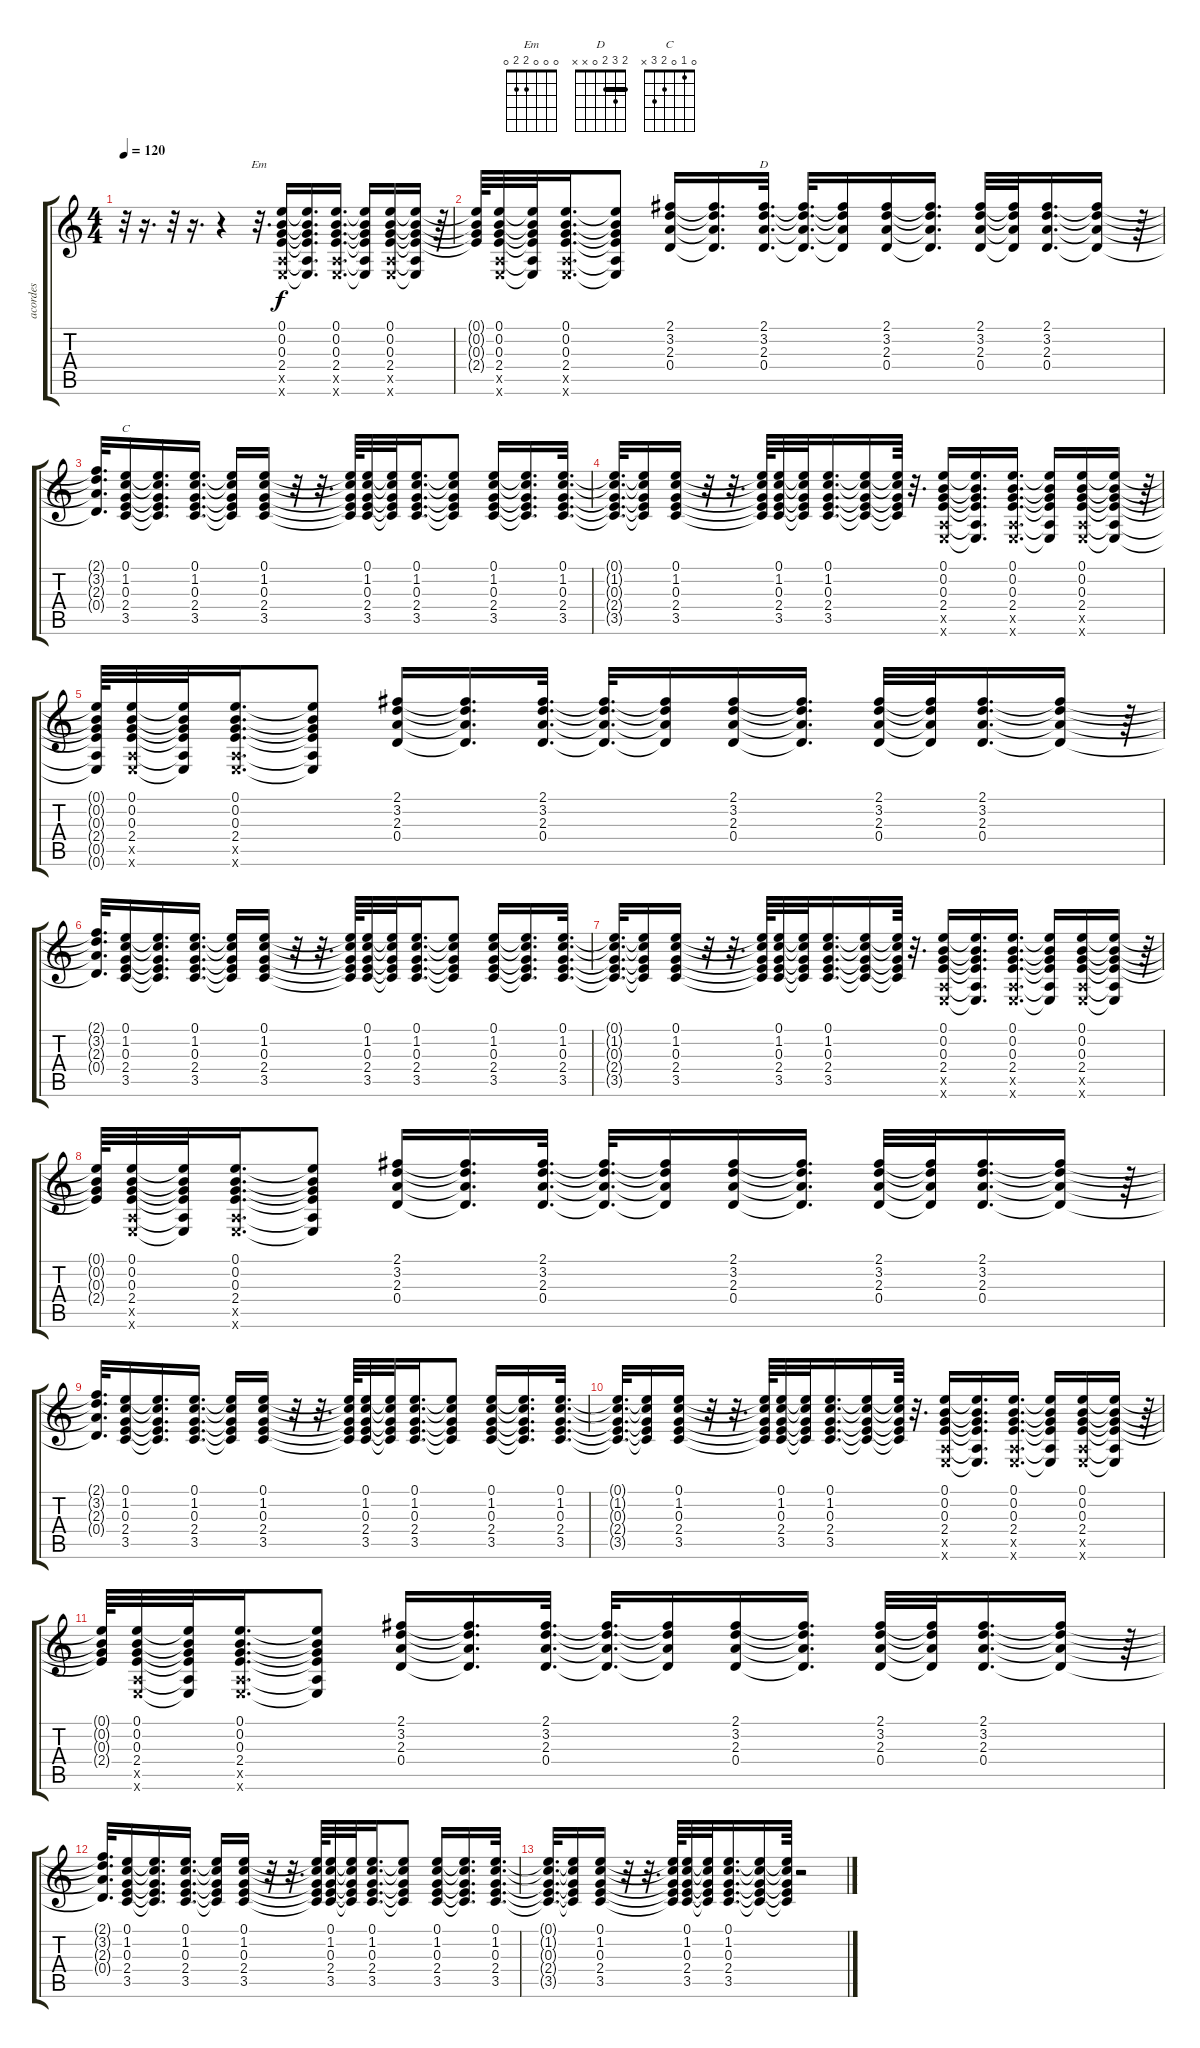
\track ("acordes" "acordes") {instrument distortionguitar}
\staff {score tabs}
\tuning (E4 B3 G3 D3 A2 E2) {hide}
\chord ("Em" 0 0 0 2 2 0)
\chord ("D" 2 3 2 0 x x) {barre 2}
\chord ("C" 0 1 0 2 3 x)
\ts (4 4)
\tempo 120
\clef g2
\ks c
r.32{dy f} r.16{d} r.32 r.16{d} r.4 r.32{d ch "Em"} (0.1 0.2 0.3 2.4 0.5{x} 0.6{x}).16 (0.1{t} 0.2{t} 0.3{t} 2.4{t} 0.5{t} 0.6{t}).16{d} (0.1 0.2 0.3 2.4 0.5{x} 0.6{x}).16{d} (0.1{t} 0.2{t} 0.3{t} 2.4{t} 0.5{t} 0.6{t}).16 (0.1 0.2 0.3 2.4 0.5{x} 0.6{x}).16 (0.1{t} 0.2{t} 0.3{t} 2.4{t} 0.5{t} 0.6{t}).16 r.64 |
(0.1{t} 0.2{t} 0.3{t} 2.4{t}).64 (0.1 0.2 0.3 2.4 0.5{x} 0.6{x}).32 (0.1{t} 0.2{t} 0.3{t} 2.4{t} 0.5{t} 0.6{t}).32 (0.1 0.2 0.3 2.4 0.5{x} 0.6{x}).16{d} (0.1{t} 0.2{t} 0.3{t} 2.4{t} 0.5{t} 0.6{t}).8 (2.1 3.2 2.3 0.4).16 (2.1{t} 3.2{t} 2.3{t} 0.4{t}).16{d} (2.1 3.2 2.3 0.4).32{d ch "D"} (2.1{t} 3.2{t} 2.3{t} 0.4{t}).32{d} (2.1{t} 3.2{t} 2.3{t} 0.4{t}).16 (2.1 3.2 2.3 0.4).16 (2.1{t} 3.2{t} 2.3{t} 0.4{t}).16{d} (2.1 3.2 2.3 0.4).32 (2.1{t} 3.2{t} 2.3{t} 0.4{t}).32 (2.1 3.2 2.3 0.4).16{d} (2.1{t} 3.2{t} 2.3{t} 0.4{t}).16 r.64 |
(2.1{t} 3.2{t} 2.3{t} 0.4{t}).32{d} (0.1 1.2 0.3 2.4 3.5).16{ch "C"} (0.1{t} 1.2{t} 0.3{t} 2.4{t} 3.5{t}).16{d} (0.1 1.2 0.3 2.4 3.5).16{d} (0.1{t} 1.2{t} 0.3{t} 2.4{t} 3.5{t}).16 (0.1 1.2 0.3 2.4 3.5).16 r.32 r.32{d} (0.1{t} 1.2{t} 0.3{t} 2.4{t} 3.5{t}).64 (0.1 1.2 0.3 2.4 3.5).32 (0.1{t} 1.2{t} 0.3{t} 2.4{t} 3.5{t}).32 (0.1 1.2 0.3 2.4 3.5).16{d} (0.1{t} 1.2{t} 0.3{t} 2.4{t} 3.5{t}).8 (0.1 1.2 0.3 2.4 3.5).16 (0.1{t} 1.2{t} 0.3{t} 2.4{t} 3.5{t}).16{d} (0.1 1.2 0.3 2.4 3.5).32{d} |
(0.1{t} 1.2{t} 0.3{t} 2.4{t} 3.5{t}).32{d} (0.1{t} 1.2{t} 0.3{t} 2.4{t} 3.5{t}).16 (0.1 1.2 0.3 2.4 3.5).16 r.32 r.32{d} (0.1{t} 1.2{t} 0.3{t} 2.4{t} 3.5{t}).64 (0.1 1.2 0.3 2.4 3.5).32 (0.1{t} 1.2{t} 0.3{t} 2.4{t} 3.5{t}).32 (0.1 1.2 0.3 2.4 3.5).16{d} (0.1{t} 1.2{t} 0.3{t} 2.4{t} 3.5{t}).16 (0.1{t} 1.2{t} 0.3{t} 2.4{t} 3.5{t}).64 r.32{d} (0.1 0.2 0.3 2.4 0.5{x} 0.6{x}).16 (0.1{t} 0.2{t} 0.3{t} 2.4{t} 0.5{t} 0.6{t}).16{d} (0.1 0.2 0.3 2.4 0.5{x} 0.6{x}).16{d} (0.1{t} 0.2{t} 0.3{t} 2.4{t} 0.5{t} 0.6{t}).16 (0.1 0.2 0.3 2.4 0.5{x} 0.6{x}).16 (0.1{t} 0.2{t} 0.3{t} 2.4{t} 0.5{t} 0.6{t}).16 r.64 |
(0.1{t} 0.2{t} 0.3{t} 2.4{t} 0.5{t} 0.6{t}).64 (0.1 0.2 0.3 2.4 0.5{x} 0.6{x}).32 (0.1{t} 0.2{t} 0.3{t} 2.4{t} 0.5{t} 0.6{t}).32 (0.1 0.2 0.3 2.4 0.5{x} 0.6{x}).16{d} (0.1{t} 0.2{t} 0.3{t} 2.4{t} 0.5{t} 0.6{t}).8 (2.1 3.2 2.3 0.4).16 (2.1{t} 3.2{t} 2.3{t} 0.4{t}).16{d} (2.1 3.2 2.3 0.4).32{d} (2.1{t} 3.2{t} 2.3{t} 0.4{t}).32{d} (2.1{t} 3.2{t} 2.3{t} 0.4{t}).16 (2.1 3.2 2.3 0.4).16 (2.1{t} 3.2{t} 2.3{t} 0.4{t}).16{d} (2.1 3.2 2.3 0.4).32 (2.1{t} 3.2{t} 2.3{t} 0.4{t}).32 (2.1 3.2 2.3 0.4).16{d} (2.1{t} 3.2{t} 2.3{t} 0.4{t}).16 r.64 |
(2.1{t} 3.2{t} 2.3{t} 0.4{t}).32{d} (0.1 1.2 0.3 2.4 3.5).16 (0.1{t} 1.2{t} 0.3{t} 2.4{t} 3.5{t}).16{d} (0.1 1.2 0.3 2.4 3.5).16{d} (0.1{t} 1.2{t} 0.3{t} 2.4{t} 3.5{t}).16 (0.1 1.2 0.3 2.4 3.5).16 r.32 r.32{d} (0.1{t} 1.2{t} 0.3{t} 2.4{t} 3.5{t}).64 (0.1 1.2 0.3 2.4 3.5).32 (0.1{t} 1.2{t} 0.3{t} 2.4{t} 3.5{t}).32 (0.1 1.2 0.3 2.4 3.5).16{d} (0.1{t} 1.2{t} 0.3{t} 2.4{t} 3.5{t}).8 (0.1 1.2 0.3 2.4 3.5).16 (0.1{t} 1.2{t} 0.3{t} 2.4{t} 3.5{t}).16{d} (0.1 1.2 0.3 2.4 3.5).32{d} |
(0.1{t} 1.2{t} 0.3{t} 2.4{t} 3.5{t}).32{d} (0.1{t} 1.2{t} 0.3{t} 2.4{t} 3.5{t}).16 (0.1 1.2 0.3 2.4 3.5).16 r.32 r.32{d} (0.1{t} 1.2{t} 0.3{t} 2.4{t} 3.5{t}).64 (0.1 1.2 0.3 2.4 3.5).32 (0.1{t} 1.2{t} 0.3{t} 2.4{t} 3.5{t}).32 (0.1 1.2 0.3 2.4 3.5).16{d} (0.1{t} 1.2{t} 0.3{t} 2.4{t} 3.5{t}).16 (0.1{t} 1.2{t} 0.3{t} 2.4{t} 3.5{t}).64 r.32{d} (0.1 0.2 0.3 2.4 0.5{x} 0.6{x}).16 (0.1{t} 0.2{t} 0.3{t} 2.4{t} 0.5{t} 0.6{t}).16{d} (0.1 0.2 0.3 2.4 0.5{x} 0.6{x}).16{d} (0.1{t} 0.2{t} 0.3{t} 2.4{t} 0.5{t} 0.6{t}).16 (0.1 0.2 0.3 2.4 0.5{x} 0.6{x}).16 (0.1{t} 0.2{t} 0.3{t} 2.4{t} 0.5{t} 0.6{t}).16 r.64 |
(0.1{t} 0.2{t} 0.3{t} 2.4{t}).64 (0.1 0.2 0.3 2.4 0.5{x} 0.6{x}).32 (0.1{t} 0.2{t} 0.3{t} 2.4{t} 0.5{t} 0.6{t}).32 (0.1 0.2 0.3 2.4 0.5{x} 0.6{x}).16{d} (0.1{t} 0.2{t} 0.3{t} 2.4{t} 0.5{t} 0.6{t}).8 (2.1 3.2 2.3 0.4).16 (2.1{t} 3.2{t} 2.3{t} 0.4{t}).16{d} (2.1 3.2 2.3 0.4).32{d} (2.1{t} 3.2{t} 2.3{t} 0.4{t}).32{d} (2.1{t} 3.2{t} 2.3{t} 0.4{t}).16 (2.1 3.2 2.3 0.4).16 (2.1{t} 3.2{t} 2.3{t} 0.4{t}).16{d} (2.1 3.2 2.3 0.4).32 (2.1{t} 3.2{t} 2.3{t} 0.4{t}).32 (2.1 3.2 2.3 0.4).16{d} (2.1{t} 3.2{t} 2.3{t} 0.4{t}).16 r.64 |
(2.1{t} 3.2{t} 2.3{t} 0.4{t}).32{d} (0.1 1.2 0.3 2.4 3.5).16 (0.1{t} 1.2{t} 0.3{t} 2.4{t} 3.5{t}).16{d} (0.1 1.2 0.3 2.4 3.5).16{d} (0.1{t} 1.2{t} 0.3{t} 2.4{t} 3.5{t}).16 (0.1 1.2 0.3 2.4 3.5).16 r.32 r.32{d} (0.1{t} 1.2{t} 0.3{t} 2.4{t} 3.5{t}).64 (0.1 1.2 0.3 2.4 3.5).32 (0.1{t} 1.2{t} 0.3{t} 2.4{t} 3.5{t}).32 (0.1 1.2 0.3 2.4 3.5).16{d} (0.1{t} 1.2{t} 0.3{t} 2.4{t} 3.5{t}).8 (0.1 1.2 0.3 2.4 3.5).16 (0.1{t} 1.2{t} 0.3{t} 2.4{t} 3.5{t}).16{d} (0.1 1.2 0.3 2.4 3.5).32{d} |
(0.1{t} 1.2{t} 0.3{t} 2.4{t} 3.5{t}).32{d} (0.1{t} 1.2{t} 0.3{t} 2.4{t} 3.5{t}).16 (0.1 1.2 0.3 2.4 3.5).16 r.32 r.32{d} (0.1{t} 1.2{t} 0.3{t} 2.4{t} 3.5{t}).64 (0.1 1.2 0.3 2.4 3.5).32 (0.1{t} 1.2{t} 0.3{t} 2.4{t} 3.5{t}).32 (0.1 1.2 0.3 2.4 3.5).16{d} (0.1{t} 1.2{t} 0.3{t} 2.4{t} 3.5{t}).16 (0.1{t} 1.2{t} 0.3{t} 2.4{t} 3.5{t}).64 r.32{d} (0.1 0.2 0.3 2.4 0.5{x} 0.6{x}).16 (0.1{t} 0.2{t} 0.3{t} 2.4{t} 0.5{t} 0.6{t}).16{d} (0.1 0.2 0.3 2.4 0.5{x} 0.6{x}).16{d} (0.1{t} 0.2{t} 0.3{t} 2.4{t} 0.5{t} 0.6{t}).16 (0.1 0.2 0.3 2.4 0.5{x} 0.6{x}).16 (0.1{t} 0.2{t} 0.3{t} 2.4{t} 0.5{t} 0.6{t}).16 r.64 |
(0.1{t} 0.2{t} 0.3{t} 2.4{t}).64 (0.1 0.2 0.3 2.4 0.5{x} 0.6{x}).32 (0.1{t} 0.2{t} 0.3{t} 2.4{t} 0.5{t} 0.6{t}).32 (0.1 0.2 0.3 2.4 0.5{x} 0.6{x}).16{d} (0.1{t} 0.2{t} 0.3{t} 2.4{t} 0.5{t} 0.6{t}).8 (2.1 3.2 2.3 0.4).16 (2.1{t} 3.2{t} 2.3{t} 0.4{t}).16{d} (2.1 3.2 2.3 0.4).32{d} (2.1{t} 3.2{t} 2.3{t} 0.4{t}).32{d} (2.1{t} 3.2{t} 2.3{t} 0.4{t}).16 (2.1 3.2 2.3 0.4).16 (2.1{t} 3.2{t} 2.3{t} 0.4{t}).16{d} (2.1 3.2 2.3 0.4).32 (2.1{t} 3.2{t} 2.3{t} 0.4{t}).32 (2.1 3.2 2.3 0.4).16{d} (2.1{t} 3.2{t} 2.3{t} 0.4{t}).16 r.64 |
(2.1{t} 3.2{t} 2.3{t} 0.4{t}).32{d} (0.1 1.2 0.3 2.4 3.5).16 (0.1{t} 1.2{t} 0.3{t} 2.4{t} 3.5{t}).16{d} (0.1 1.2 0.3 2.4 3.5).16{d} (0.1{t} 1.2{t} 0.3{t} 2.4{t} 3.5{t}).16 (0.1 1.2 0.3 2.4 3.5).16 r.32 r.32{d} (0.1{t} 1.2{t} 0.3{t} 2.4{t} 3.5{t}).64 (0.1 1.2 0.3 2.4 3.5).32 (0.1{t} 1.2{t} 0.3{t} 2.4{t} 3.5{t}).32 (0.1 1.2 0.3 2.4 3.5).16{d} (0.1{t} 1.2{t} 0.3{t} 2.4{t} 3.5{t}).8 (0.1 1.2 0.3 2.4 3.5).16 (0.1{t} 1.2{t} 0.3{t} 2.4{t} 3.5{t}).16{d} (0.1 1.2 0.3 2.4 3.5).32{d} |
(0.1{t} 1.2{t} 0.3{t} 2.4{t} 3.5{t}).32{d} (0.1{t} 1.2{t} 0.3{t} 2.4{t} 3.5{t}).16 (0.1 1.2 0.3 2.4 3.5).16 r.32 r.32{d} (0.1{t} 1.2{t} 0.3{t} 2.4{t} 3.5{t}).64 (0.1 1.2 0.3 2.4 3.5).32 (0.1{t} 1.2{t} 0.3{t} 2.4{t} 3.5{t}).32 (0.1 1.2 0.3 2.4 3.5).16{d} (0.1{t} 1.2{t} 0.3{t} 2.4{t} 3.5{t}).16 (0.1{t} 1.2{t} 0.3{t} 2.4{t} 3.5{t}).64 r.2
